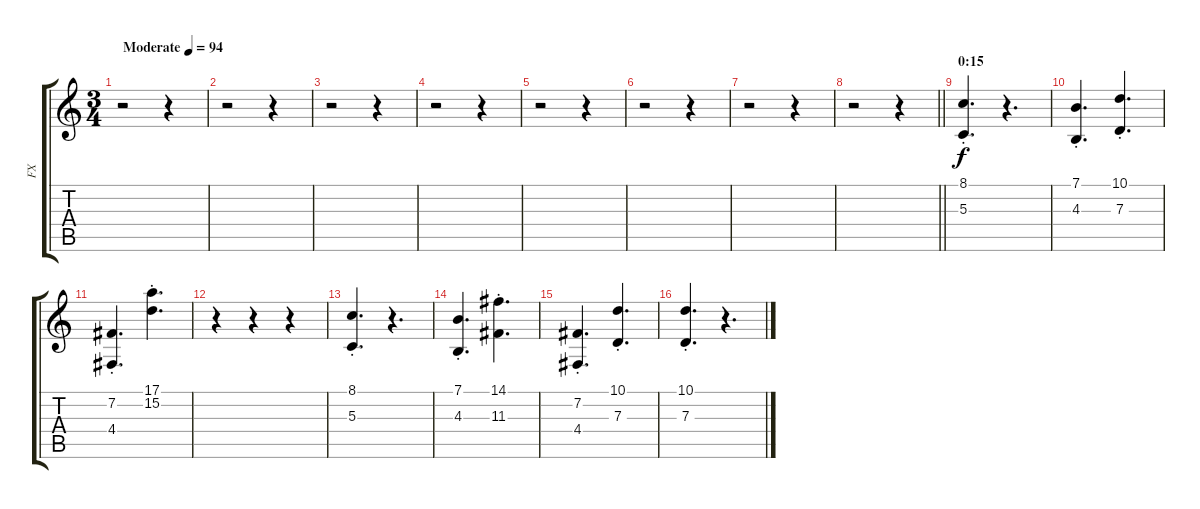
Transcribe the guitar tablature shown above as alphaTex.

\track ("FX" "FX") {instrument pad7halo}
\staff {score tabs}
\tuning (E4 B3 G3 D3 A2 E2) {hide}
\ts (3 4)
\section ("" "")
\tempo (94 "Moderate")
\clef g2
\ks c
r.2{dy f instrument pad7halo} r.4 |
r.2 r.4 |
r.2 r.4 |
r.2 r.4 |
r.2 r.4 |
r.2 r.4 |
r.2 r.4 |
\barLineRight lightlight
r.2 r.4 |
\section ("" "0:15")
(8.1{st} 5.3{st}).4{d} r.4{d} |
(7.1{st} 4.3{st}).4{d} (10.1{st} 7.3{st}).4{d} |
(7.2{st} 4.4{st}).4{d} (17.1{st} 15.2{st}).4{d} |
r.4 r.4 r.4 |
(8.1{st} 5.3{st}).4{d} r.4{d} |
(7.1{st} 4.3{st}).4{d} (14.1{st} 11.3{st}).4{d} |
(7.2{st} 4.4{st}).4{d} (10.1{st} 7.3{st}).4{d} |
(10.1{st} 7.3{st}).4{d} r.4{d}
